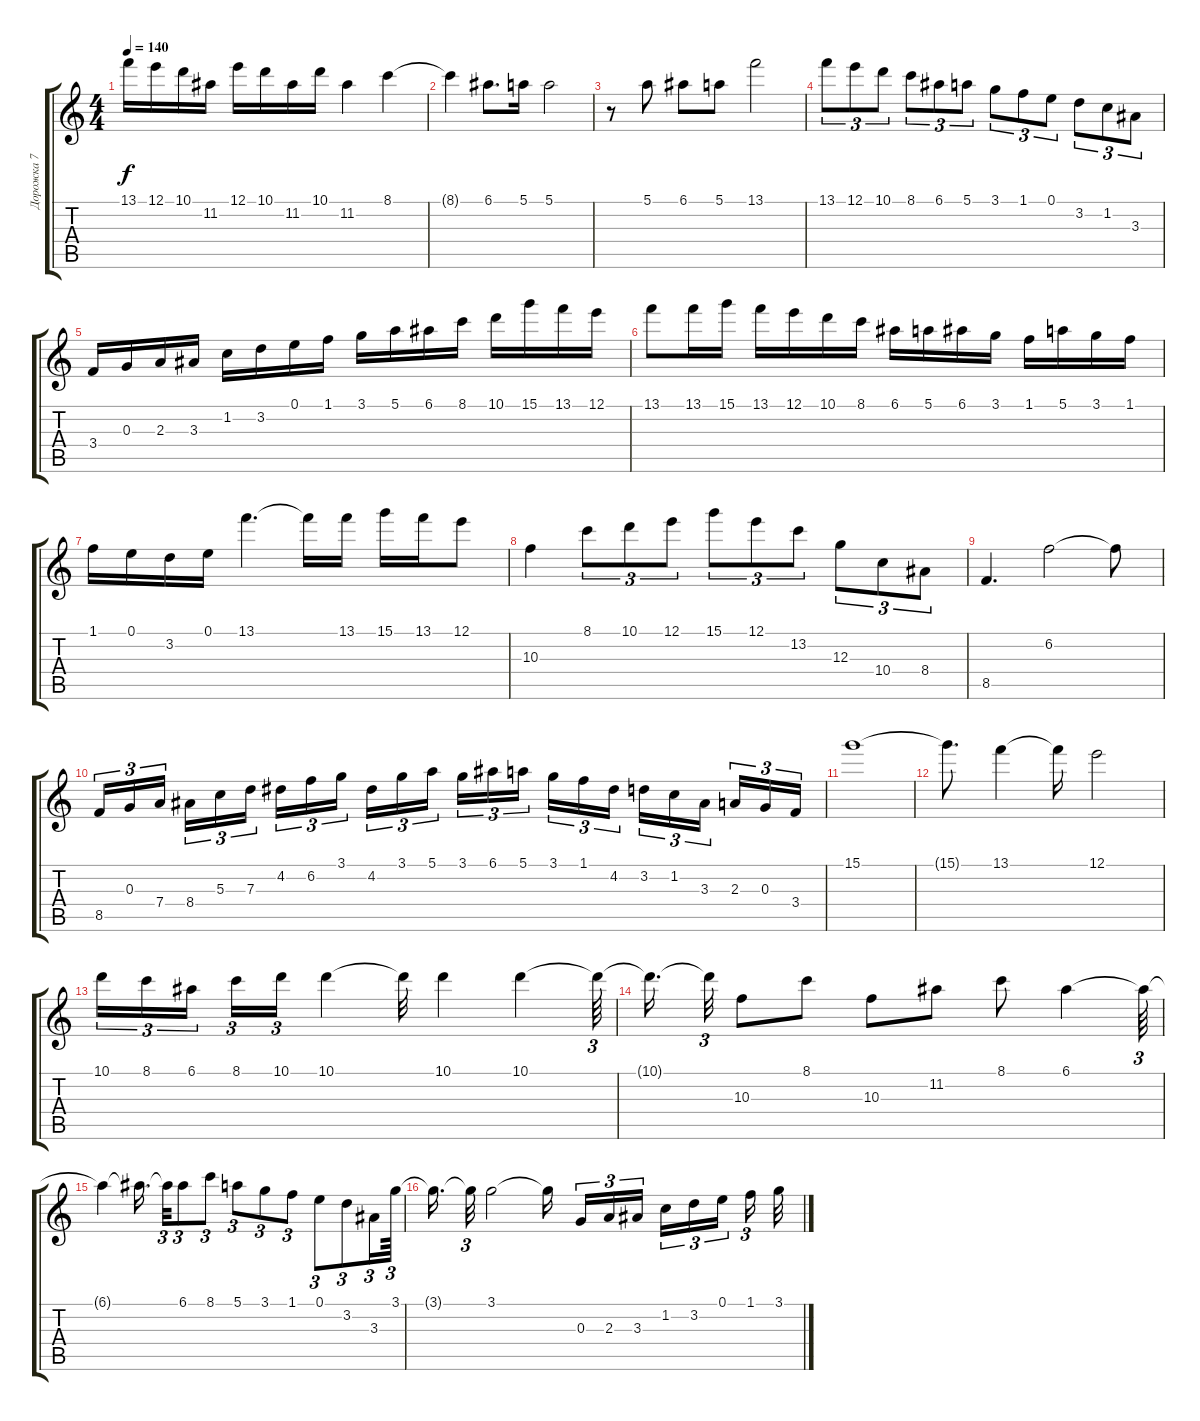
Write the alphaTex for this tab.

\track ("Дорожка 7" "Дорожка 7") {instrument overdrivenguitar}
\staff {score tabs}
\tuning (E4 B3 G3 D3 A2 E2) {hide}
\ts (4 4)
\tempo 140
\clef g2
\ks c
13.1.16{dy f} 12.1.16 10.1.16 11.2.16 12.1.16 10.1.16 11.2.16 10.1.16 11.2.4 8.1.4 |
8.1{t}.4 6.1.8{d} 5.1.16 5.1.2 |
r.8 5.1.8 6.1.8 5.1.8 13.1.2 |
13.1.8{tu (3 2)} 12.1.8{tu (3 2)} 10.1.8{tu (3 2)} 8.1.8{tu (3 2)} 6.1.8{tu (3 2)} 5.1.8{tu (3 2)} 3.1.8{tu (3 2)} 1.1.8{tu (3 2)} 0.1.8{tu (3 2)} 3.2.8{tu (3 2)} 1.2.8{tu (3 2)} 3.3.8{tu (3 2)} |
3.4.16 0.3.16 2.3.16 3.3.16 1.2.16 3.2.16 0.1.16 1.1.16 3.1.16 5.1.16 6.1.16 8.1.16 10.1.16 15.1.16 13.1.16 12.1.16 |
13.1.8 13.1.16 15.1.16 13.1.16 12.1.16 10.1.16 8.1.16 6.1.16 5.1.16 6.1.16 3.1.16 1.1.16 5.1.16 3.1.16 1.1.16 |
1.1.16 0.1.16 3.2.16 0.1.16 13.1.4{d} 13.1{t}.16 13.1.16 15.1.16 13.1.16 12.1.8 |
10.3.4 8.1.8{tu (3 2)} 10.1.8{tu (3 2)} 12.1.8{tu (3 2)} 15.1.8{tu (3 2)} 12.1.8{tu (3 2)} 13.2.8{tu (3 2)} 12.3.8{tu (3 2)} 10.4.8{tu (3 2)} 8.4.8{tu (3 2)} |
8.5.4{d} 6.2.2 6.2{t}.8 |
8.5.16{tu (3 2)} 0.3.16{tu (3 2)} 7.4.16{tu (3 2)} 8.4.16{tu (3 2)} 5.3.16{tu (3 2)} 7.3.16{tu (3 2)} 4.2.16{tu (3 2)} 6.2.16{tu (3 2)} 3.1.16{tu (3 2)} 4.2.16{tu (3 2)} 3.1.16{tu (3 2)} 5.1.16{tu (3 2)} 3.1.16{tu (3 2)} 6.1.16{tu (3 2)} 5.1.16{tu (3 2)} 3.1.16{tu (3 2)} 1.1.16{tu (3 2)} 4.2.16{tu (3 2)} 3.2.16{tu (3 2)} 1.2.16{tu (3 2)} 3.3.16{tu (3 2)} 2.3.16{tu (3 2)} 0.3.16{tu (3 2)} 3.4.16{tu (3 2)} |
15.1.1 |
15.1{t}.8{d} 13.1.4 13.1{t}.16 12.1.2 |
10.1.16{tu (3 2)} 8.1.16{tu (3 2)} 6.1.16{tu (3 2)} 8.1.16{tu (3 2)} 10.1.16{tu (3 2)} 10.1.4 10.1{t}.32 10.1.4 10.1.4 10.1{t}.64{tu (3 2)} |
10.1{t}.16{d} 10.1{t}.32{tu (3 2)} 10.3.8 8.1.8 10.3.8 11.2.8 8.1.8 6.1.4 6.1{t}.64{tu (3 2)} |
6.1{t}.4 6.1{t}.16{d} 6.1{t}.32{tu (3 2)} 6.1.8{tu (3 2)} 8.1.8{tu (3 2)} 5.1.8{tu (3 2)} 3.1.8{tu (3 2)} 1.1.8{tu (3 2)} 0.1.8{tu (3 2)} 3.2.8{tu (3 2)} 3.3.16{tu (3 2)} 3.1.64{tu (3 2)} |
3.1{t}.16{d} 3.1{t}.32{tu (3 2)} 3.1.2 3.1{t}.16 0.3.16{tu (3 2)} 2.3.16{tu (3 2)} 3.3.16{tu (3 2)} 1.2.16{tu (3 2)} 3.2.16{tu (3 2)} 0.1.16{tu (3 2)} 1.1.16{tu (3 2)} 3.1.32
